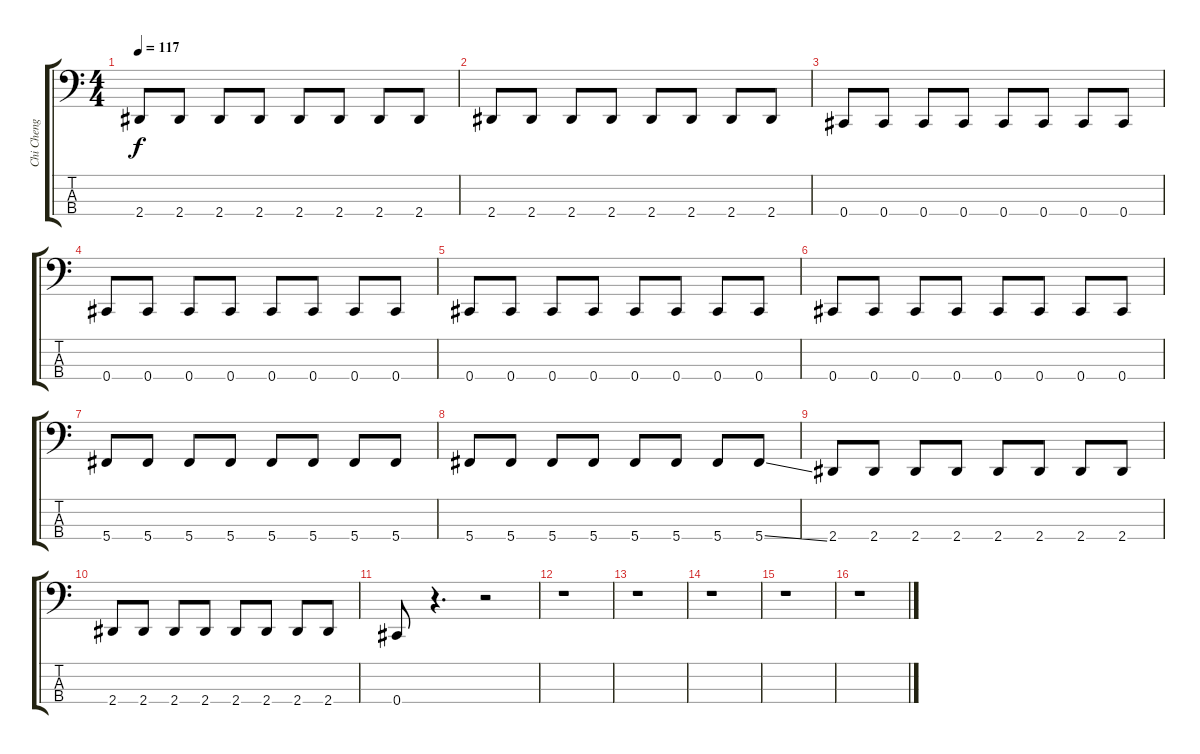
\track ("Chi Cheng" "Chi Cheng") {instrument electricbassfinger}
\staff {score tabs}
\tuning (Gb2 Db2 Ab1 Db1) {hide}
\ts (4 4)
\tempo 117
\clef f4
\ks c
2.4.8{dy f} 2.4.8 2.4.8 2.4.8 2.4.8 2.4.8 2.4.8 2.4.8 |
2.4.8 2.4.8 2.4.8 2.4.8 2.4.8 2.4.8 2.4.8 2.4.8 |
0.4.8 0.4.8 0.4.8 0.4.8 0.4.8 0.4.8 0.4.8 0.4.8 |
0.4.8 0.4.8 0.4.8 0.4.8 0.4.8 0.4.8 0.4.8 0.4.8 |
0.4.8 0.4.8 0.4.8 0.4.8 0.4.8 0.4.8 0.4.8 0.4.8 |
0.4.8 0.4.8 0.4.8 0.4.8 0.4.8 0.4.8 0.4.8 0.4.8 |
5.4.8 5.4.8 5.4.8 5.4.8 5.4.8 5.4.8 5.4.8 5.4.8 |
5.4.8 5.4.8 5.4.8 5.4.8 5.4.8 5.4.8 5.4.8 5.4{ss}.8 |
2.4.8 2.4.8 2.4.8 2.4.8 2.4.8 2.4.8 2.4.8 2.4.8 |
2.4.8 2.4.8 2.4.8 2.4.8 2.4.8 2.4.8 2.4.8 2.4.8 |
0.4.8 r.4{d} r.2 |
r.1 |
r.1 |
r.1 |
r.1 |
r.1
